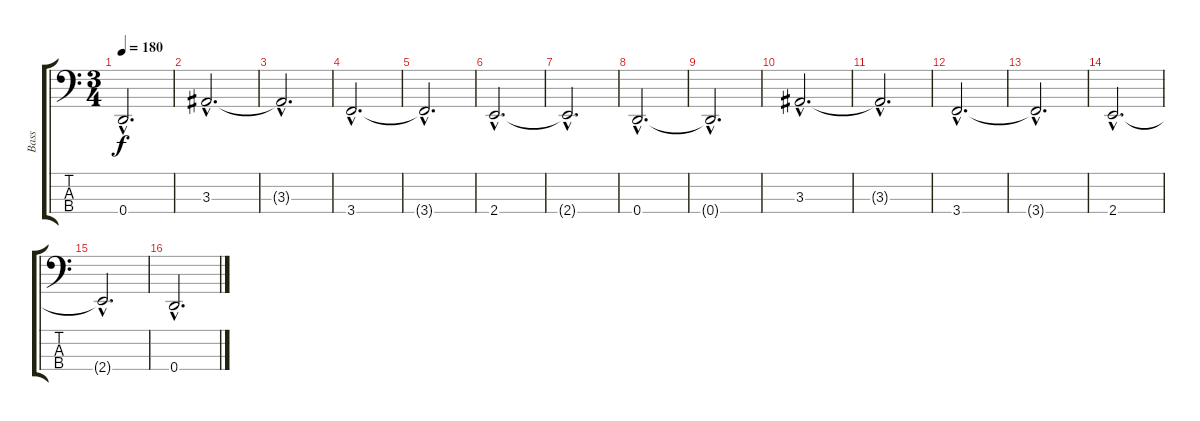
\track ("Bass" "Bass") {instrument electricbassfinger}
\staff {score tabs}
\tuning (F2 C2 G1 D1) {hide}
\ts (3 4)
\tempo 180
\clef f4
\ks c
0.4{hac t}.2{d dy f} |
3.3{hac}.2{d} |
3.3{hac t}.2{d} |
3.4{hac}.2{d} |
3.4{hac t}.2{d} |
2.4{hac}.2{d} |
2.4{hac t}.2{d} |
0.4{hac}.2{d} |
0.4{hac t}.2{d} |
3.3{hac}.2{d} |
3.3{hac t}.2{d} |
3.4{hac}.2{d} |
3.4{hac t}.2{d} |
2.4{hac}.2{d} |
2.4{hac t}.2{d} |
0.4{hac}.2{d}
